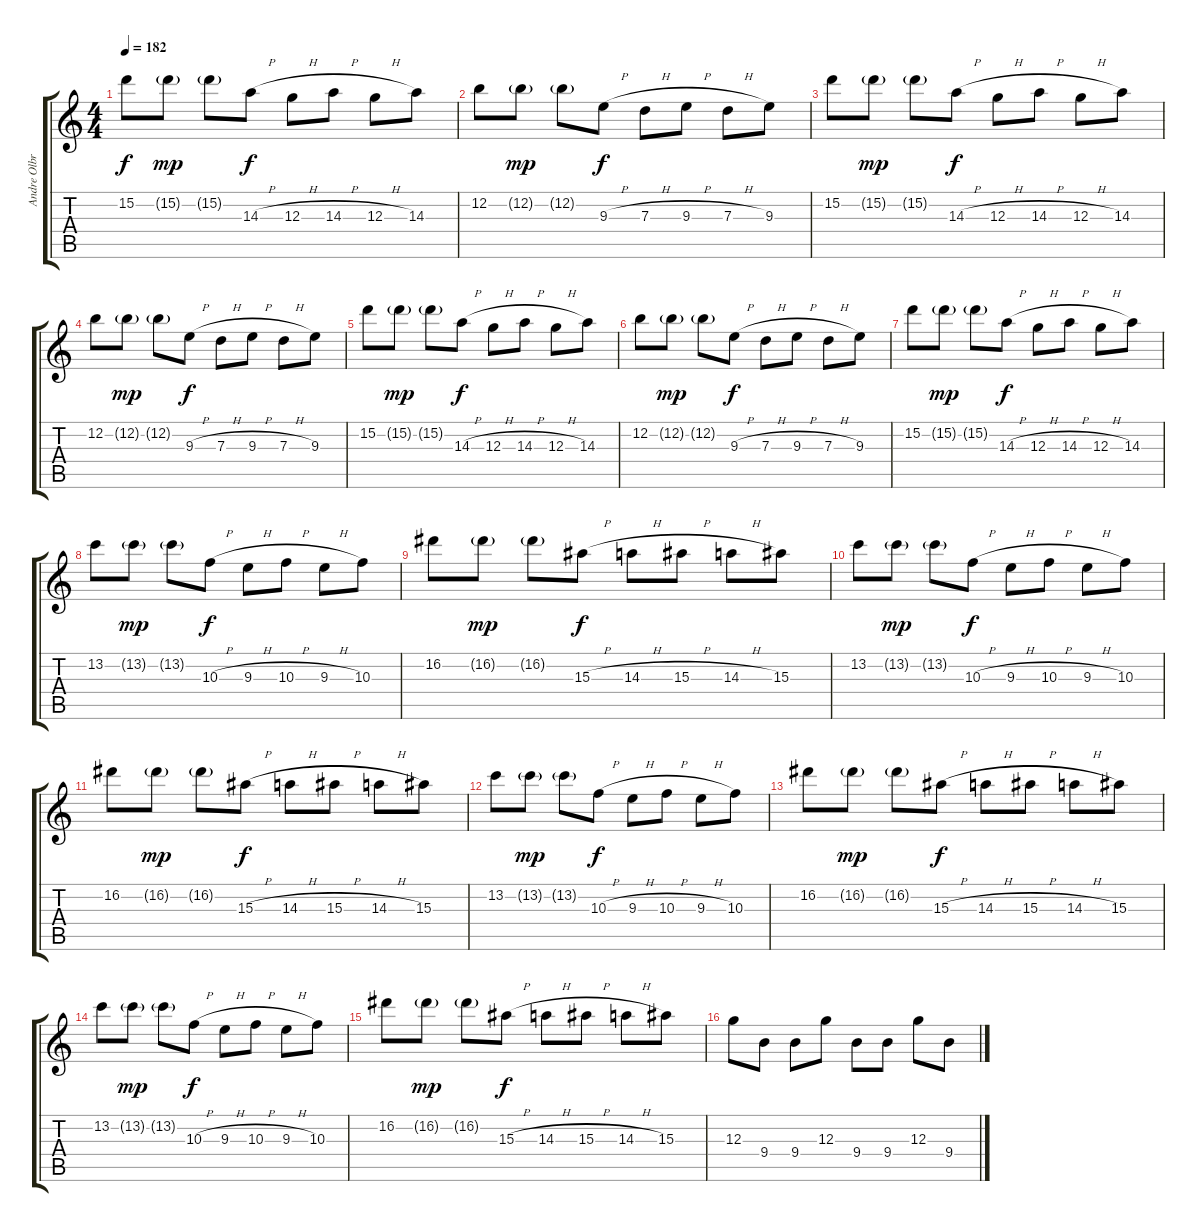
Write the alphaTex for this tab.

\track ("Andre Olbrich" "Andre Olbr") {instrument distortionguitar}
\staff {score tabs}
\tuning (E4 B3 G3 D3 A2 E2) {hide}
\ts (4 4)
\tempo 182
\clef g2
\ks c
15.2.8{dy f} 15.2{g}.8{dy mp} 15.2{g}.8 14.3{h}.8{dy f} 12.3{h}.8 14.3{h}.8 12.3{h}.8 14.3.8 |
12.2.8 12.2{g}.8{dy mp} 12.2{g}.8 9.3{h}.8{dy f} 7.3{h}.8 9.3{h}.8 7.3{h}.8 9.3.8 |
15.2.8 15.2{g}.8{dy mp} 15.2{g}.8 14.3{h}.8{dy f} 12.3{h}.8 14.3{h}.8 12.3{h}.8 14.3.8 |
12.2.8 12.2{g}.8{dy mp} 12.2{g}.8 9.3{h}.8{dy f} 7.3{h}.8 9.3{h}.8 7.3{h}.8 9.3.8 |
15.2.8 15.2{g}.8{dy mp} 15.2{g}.8 14.3{h}.8{dy f} 12.3{h}.8 14.3{h}.8 12.3{h}.8 14.3.8 |
12.2.8 12.2{g}.8{dy mp} 12.2{g}.8 9.3{h}.8{dy f} 7.3{h}.8 9.3{h}.8 7.3{h}.8 9.3.8 |
15.2.8 15.2{g}.8{dy mp} 15.2{g}.8 14.3{h}.8{dy f} 12.3{h}.8 14.3{h}.8 12.3{h}.8 14.3.8 |
13.2.8 13.2{g}.8{dy mp} 13.2{g}.8 10.3{h}.8{dy f} 9.3{h}.8 10.3{h}.8 9.3{h}.8 10.3.8 |
16.2.8 16.2{g}.8{dy mp} 16.2{g}.8 15.3{h}.8{dy f} 14.3{h}.8 15.3{h}.8 14.3{h}.8 15.3.8 |
13.2.8 13.2{g}.8{dy mp} 13.2{g}.8 10.3{h}.8{dy f} 9.3{h}.8 10.3{h}.8 9.3{h}.8 10.3.8 |
16.2.8 16.2{g}.8{dy mp} 16.2{g}.8 15.3{h}.8{dy f} 14.3{h}.8 15.3{h}.8 14.3{h}.8 15.3.8 |
13.2.8 13.2{g}.8{dy mp} 13.2{g}.8 10.3{h}.8{dy f} 9.3{h}.8 10.3{h}.8 9.3{h}.8 10.3.8 |
16.2.8 16.2{g}.8{dy mp} 16.2{g}.8 15.3{h}.8{dy f} 14.3{h}.8 15.3{h}.8 14.3{h}.8 15.3.8 |
13.2.8 13.2{g}.8{dy mp} 13.2{g}.8 10.3{h}.8{dy f} 9.3{h}.8 10.3{h}.8 9.3{h}.8 10.3.8 |
16.2.8 16.2{g}.8{dy mp} 16.2{g}.8 15.3{h}.8{dy f} 14.3{h}.8 15.3{h}.8 14.3{h}.8 15.3.8 |
12.3.8 9.4.8 9.4.8 12.3.8 9.4.8 9.4.8 12.3.8 9.4.8
